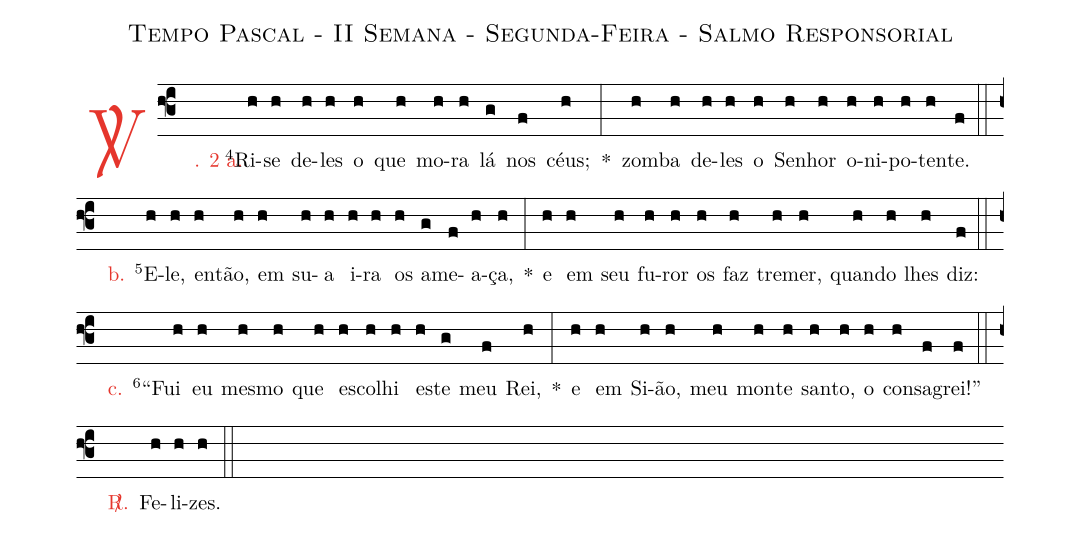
name: Tempo Pascal - II Semana - Segunda-Feira - Salmo Responsorial;
%%
(f3)

<c><sp>V/</sp>. 2 a.</c>() <v>\VSup{4}</v>Ri-(h)se(h) de(h)les(h) o(h) que(h) mo(h)ra(h) lá(g) nos(f) céus;(h) *(:)
zom(h)ba(h) de(h)les(h) o(h) Se(h)nhor(h) o(h)ni(h)po(h)ten(h)te.(f)

(::)

<nlba><c>b.</c>() <v>\VSup{5}</v>E</nlba>(h)le,(h) en(h)tão,(h) em(h) su(h)a(h) i(h)ra(h) os(h) a(g)me(f)a(h)ça,(h) *(:)
e(h) em(h) seu(h) fu(h)ror(h) os(h) faz(h) tre(h)mer,(h) quan(h)do(h) lhes(h) diz:(f)

(::)

<nlba><c>c.</c>() <v>\VSup{6}</v>``Fui</nlba>(h) eu(h) mes(h)mo(h) que(h) es(h)co(h)lhi(h) es(h)te(g) meu(f) Rei,(h) *(:)
e(h) em(h) Si(h)ão,(h) meu(h) mon(h)te(h) san(h)to,(h) o(h) con(h)sa(f)grei!''(f)

(::)

<nlba><c><sp>R/</sp>.</c>() Fe</nlba>(h)li(h)zes.(h)

(::)
